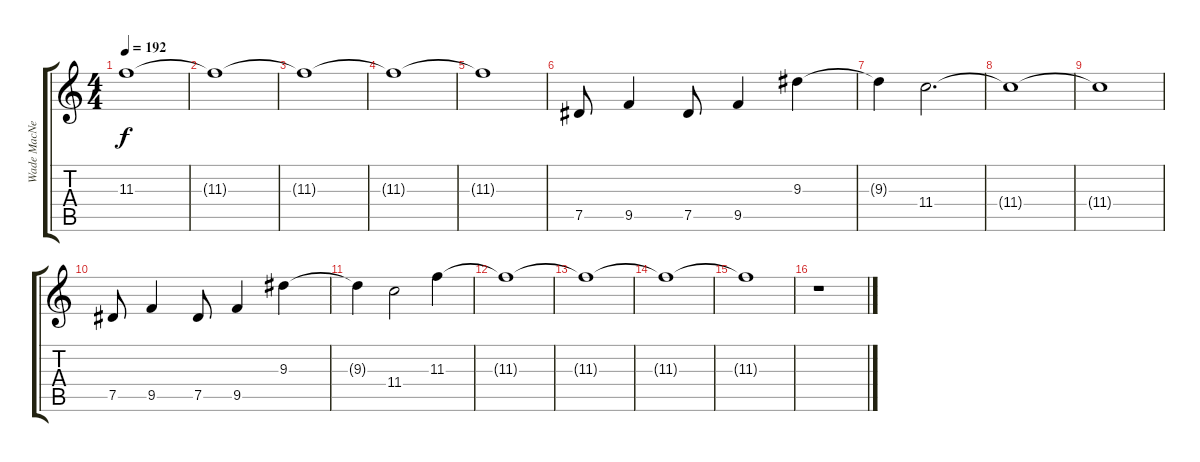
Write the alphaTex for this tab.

\track ("Wade MacNeil" "Wade MacNe") {instrument overdrivenguitar}
\staff {score tabs}
\tuning (Eb4 Bb3 Gb3 Db3 Ab2 Eb2) {hide}
\ts (4 4)
\tempo 192
\clef g2
\ks c
11.3{t}.1{dy f} |
11.3{t}.1 |
11.3{t}.1 |
11.3{t}.1 |
11.3{t}.1 |
7.5.8 9.5.4 7.5.8 9.5.4 9.3.4 |
9.3{t}.4 11.4.2{d} |
11.4{t}.1 |
11.4{t}.1 |
7.5.8 9.5.4 7.5.8 9.5.4 9.3.4 |
9.3{t}.4 11.4.2 11.3.4 |
11.3{t}.1 |
11.3{t}.1 |
11.3{t}.1 |
11.3{t}.1 |
r.1
